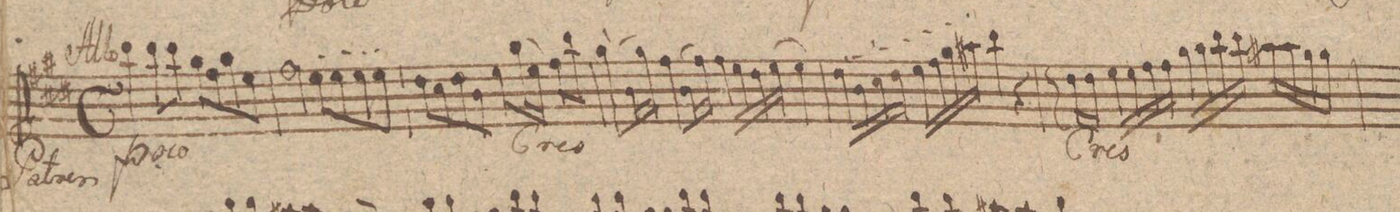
**kern	**dynam
*I"Violino Primo	*
*clefG2	*
*k[f#c#g#d#]	*
*met(c)	*
*M4/4	*
4bb\	.
8bb\L	.
8bb\J	.
8gg#\L	.
8ff#\	.
8gg#\	.
8ee\J	.
=2	=2
*2\right	*
2ff#\	.
8ee'\L	.
8ee'\	.
8ee'\	.
8ee'\J	.
=3	=3
8dd#\L	.
8cc#\	.
8dd#\	.
8b\J	.
8ee\L	<
(16gg#\L	.
16ee\JJ)	.
8ff#\L	.
8bb\J	.
=4	=4
8gg#|\L	.
(16b\L	.
16gg#\JJ)	.
8ff#\L	.
(16b\L	.
16ff#\JJ)	.
16ff#\LL	.
16ee\	.
16dd#\	.
(16ee\JJ	.
4ee\)	.
=5	=5
16dd#'\LL	.
16b'\	.
16cc#'\	.
16dd#'\JJ	.
16ee'\LL	.
16ff#'\	.
16gg#'\	.
16aa#X'\JJ	.
4bb\	.
4r	.
=6	=6
8r	.
16dd#\LL	<
16dd#\JJ	.
16ee\LL	.
16ee\	.
16ff#\	.
16ff#\JJ	.
16gg#\LL	.
16gg#\	.
16bb\	.
16bb\JJ	.
16aa#X\LL	.
16aa#\	.
16gg#\	.
16gg#\JJ	.
=7	=7
*-	*-
